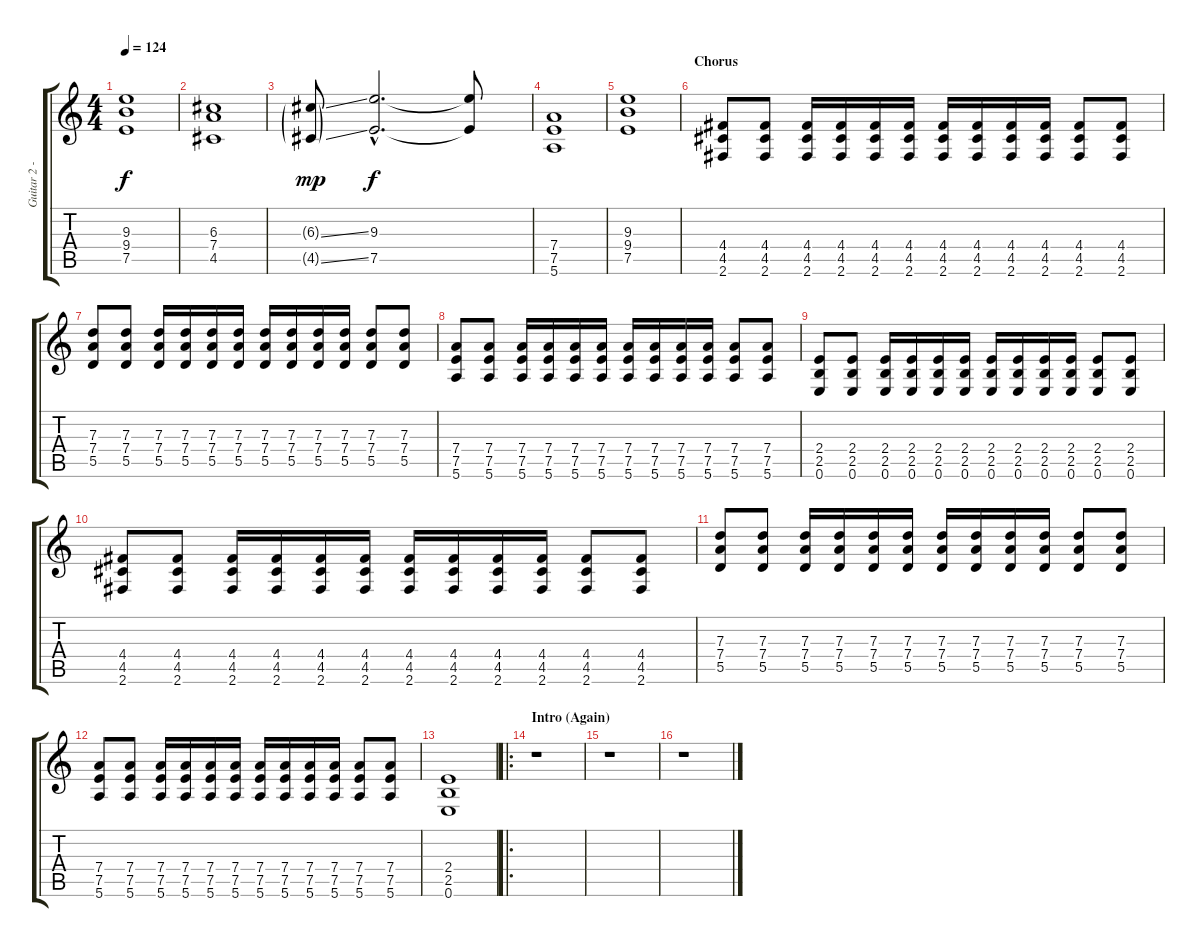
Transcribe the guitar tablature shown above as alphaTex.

\track ("Guitar 2 - Distortion" "Guitar 2 -") {instrument distortionguitar}
\staff {score tabs}
\tuning (E4 B3 G3 D3 A2 E2) {hide}
\ts (4 4)
\tempo 124
\clef g2
\ks c
(9.3 9.4 7.5).1{dy f} |
(6.3 7.4 4.5).1 |
(6.3{ss g} 4.5{ss g}).8{dy mp} (9.3{hac} 7.5{hac}).2{d dy f} (9.3{t} 7.5{t}).8 |
(7.4 7.5 5.6).1 |
(9.3 9.4 7.5).1 |
\section ("" "Chorus")
(4.4 4.5 2.6).8 (4.4 4.5 2.6).8 (4.4 4.5 2.6).16 (4.4 4.5 2.6).16 (4.4 4.5 2.6).16 (4.4 4.5 2.6).16 (4.4 4.5 2.6).16 (4.4 4.5 2.6).16 (4.4 4.5 2.6).16 (4.4 4.5 2.6).16 (4.4 4.5 2.6).8 (4.4 4.5 2.6).8 |
(7.3 7.4 5.5).8 (7.3 7.4 5.5).8 (7.3 7.4 5.5).16 (7.3 7.4 5.5).16 (7.3 7.4 5.5).16 (7.3 7.4 5.5).16 (7.3 7.4 5.5).16 (7.3 7.4 5.5).16 (7.3 7.4 5.5).16 (7.3 7.4 5.5).16 (7.3 7.4 5.5).8 (7.3 7.4 5.5).8 |
(7.4 7.5 5.6).8 (7.4 7.5 5.6).8 (7.4 7.5 5.6).16 (7.4 7.5 5.6).16 (7.4 7.5 5.6).16 (7.4 7.5 5.6).16 (7.4 7.5 5.6).16 (7.4 7.5 5.6).16 (7.4 7.5 5.6).16 (7.4 7.5 5.6).16 (7.4 7.5 5.6).8 (7.4 7.5 5.6).8 |
(2.4 2.5 0.6).8 (2.4 2.5 0.6).8 (2.4 2.5 0.6).16 (2.4 2.5 0.6).16 (2.4 2.5 0.6).16 (2.4 2.5 0.6).16 (2.4 2.5 0.6).16 (2.4 2.5 0.6).16 (2.4 2.5 0.6).16 (2.4 2.5 0.6).16 (2.4 2.5 0.6).8 (2.4 2.5 0.6).8 |
(4.4 4.5 2.6).8 (4.4 4.5 2.6).8 (4.4 4.5 2.6).16 (4.4 4.5 2.6).16 (4.4 4.5 2.6).16 (4.4 4.5 2.6).16 (4.4 4.5 2.6).16 (4.4 4.5 2.6).16 (4.4 4.5 2.6).16 (4.4 4.5 2.6).16 (4.4 4.5 2.6).8 (4.4 4.5 2.6).8 |
(7.3 7.4 5.5).8 (7.3 7.4 5.5).8 (7.3 7.4 5.5).16 (7.3 7.4 5.5).16 (7.3 7.4 5.5).16 (7.3 7.4 5.5).16 (7.3 7.4 5.5).16 (7.3 7.4 5.5).16 (7.3 7.4 5.5).16 (7.3 7.4 5.5).16 (7.3 7.4 5.5).8 (7.3 7.4 5.5).8 |
(7.4 7.5 5.6).8 (7.4 7.5 5.6).8 (7.4 7.5 5.6).16 (7.4 7.5 5.6).16 (7.4 7.5 5.6).16 (7.4 7.5 5.6).16 (7.4 7.5 5.6).16 (7.4 7.5 5.6).16 (7.4 7.5 5.6).16 (7.4 7.5 5.6).16 (7.4 7.5 5.6).8 (7.4 7.5 5.6).8 |
(2.4 2.5 0.6).1 |
\ro
\section ("" "Intro (Again)")
r.1 |
r.1 |
r.1
